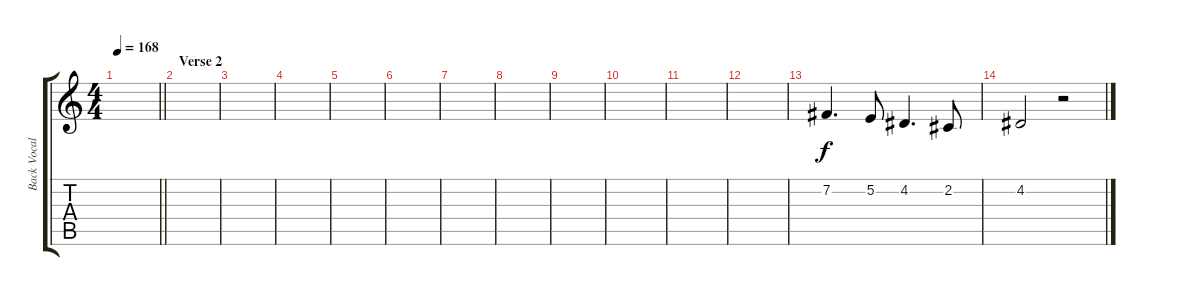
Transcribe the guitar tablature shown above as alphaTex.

\track ("Back Vocals" "Back Vocal") {instrument tenorsax}
\staff {score tabs}
\tuning (E4 B3 G3 D3 A2 E2) {hide}
\ts (4 4)
\tempo 168
\clef g2
\barLineRight lightlight
\ks c
|
\section ("" "Verse 2")
|
|
|
|
|
|
|
|
|
|
|
7.2.4{d} 5.2.8 4.2.4{d} 2.2.8 |
4.2.2 r.2
